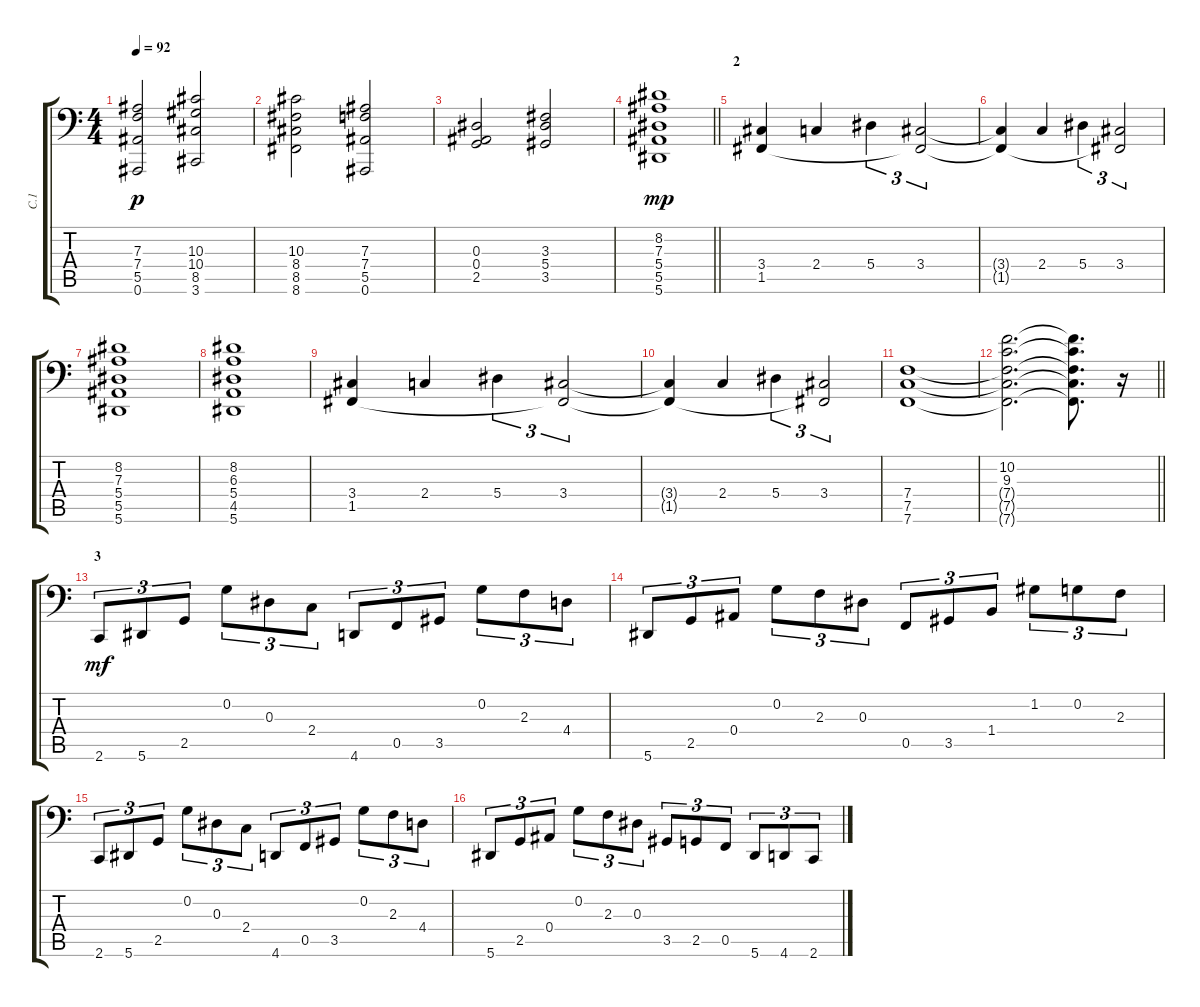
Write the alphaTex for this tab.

\track ("С.1" "С.1") {instrument stringensemble1}
\staff {score tabs}
\tuning (C4 G3 Eb3 Bb2 F2 Bb1) {hide}
\ts (4 4)
\tempo 92
\clef f4
\ks c
(7.3{t} 7.4{t} 5.5{t} 0.6{t}).2{dy p} (10.3 10.4 8.5 3.6).2 |
(10.3 8.4 8.5 8.6).2 (7.3 7.4 5.5 0.6).2 |
(0.3 0.4 2.5).2 (3.3 5.4 3.5).2 |
\barLineRight lightlight
(8.2 7.3 5.4 5.5 5.6).1{dy mp} |
\section ("" "2")
(3.4 1.5).4 2.4.4 5.4.4{tu (3 2)} (3.4 1.5{t}).2{tu (3 2)} |
(3.4{t} 1.5{t}).4 2.4.4 5.4.4{tu (3 2)} (3.4 1.5{t}).2{tu (3 2)} |
(8.2 7.3 5.4 5.5 5.6).1 |
(8.2 6.3 5.4 4.5 5.6).1 |
(3.4 1.5).4 2.4.4 5.4.4{tu (3 2)} (3.4 1.5{t}).2{tu (3 2)} |
(3.4{t} 1.5{t}).4 2.4.4 5.4.4{tu (3 2)} (3.4 1.5{t}).2{tu (3 2)} |
(7.4 7.5 7.6).1 |
\barLineRight lightlight
(10.2 9.3 7.4{t} 7.5{t} 7.6{t}).2{d} (10.2{t} 9.3{t} 7.4{t} 7.5{t} 7.6{t}).8{d} r.16 |
\section ("" "3")
2.6.8{tu (3 2) dy mf} 5.6.8{tu (3 2)} 2.5.8{tu (3 2)} 0.2.8{tu (3 2)} 0.3.8{tu (3 2)} 2.4.8{tu (3 2)} 4.6.8{tu (3 2)} 0.5.8{tu (3 2)} 3.5.8{tu (3 2)} 0.2.8{tu (3 2)} 2.3.8{tu (3 2)} 4.4.8{tu (3 2)} |
5.6.8{tu (3 2)} 2.5.8{tu (3 2)} 0.4.8{tu (3 2)} 0.2.8{tu (3 2)} 2.3.8{tu (3 2)} 0.3.8{tu (3 2)} 0.5.8{tu (3 2)} 3.5.8{tu (3 2)} 1.4.8{tu (3 2)} 1.2.8{tu (3 2)} 0.2.8{tu (3 2)} 2.3.8{tu (3 2)} |
2.6.8{tu (3 2)} 5.6.8{tu (3 2)} 2.5.8{tu (3 2)} 0.2.8{tu (3 2)} 0.3.8{tu (3 2)} 2.4.8{tu (3 2)} 4.6.8{tu (3 2)} 0.5.8{tu (3 2)} 3.5.8{tu (3 2)} 0.2.8{tu (3 2)} 2.3.8{tu (3 2)} 4.4.8{tu (3 2)} |
5.6.8{tu (3 2)} 2.5.8{tu (3 2)} 0.4.8{tu (3 2)} 0.2.8{tu (3 2)} 2.3.8{tu (3 2)} 0.3.8{tu (3 2)} 3.5.8{tu (3 2)} 2.5.8{tu (3 2)} 0.5.8{tu (3 2)} 5.6.8{tu (3 2)} 4.6.8{tu (3 2)} 2.6.8{tu (3 2)}
